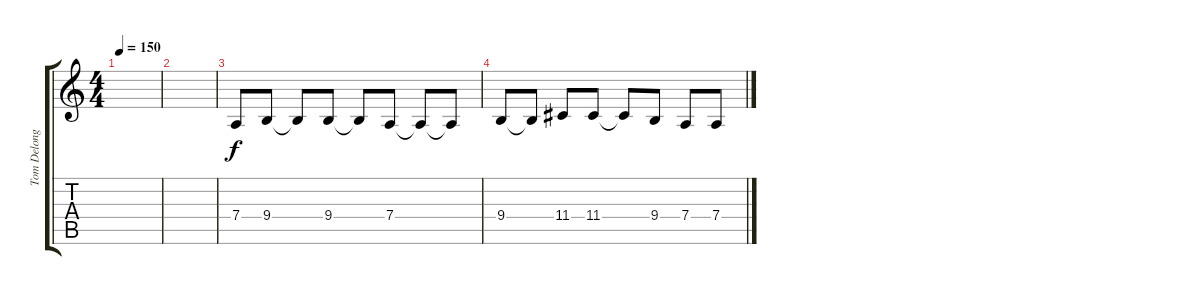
\track ("Tom Delonge - Vocals" "Tom Delong") {instrument flute}
\staff {score tabs}
\tuning (E4 B3 G3 D3 A2 E2) {hide}
\ts (4 4)
\tempo 150
\clef g2
\ks c
|
|
7.4.8 9.4.8 9.4{t}.8 9.4.8 9.4{t}.8 7.4.8 7.4{t}.8 7.4{t}.8 |
9.4.8 9.4{t}.8 11.4.8 11.4.8 11.4{t}.8 9.4.8 7.4.8 7.4.8
